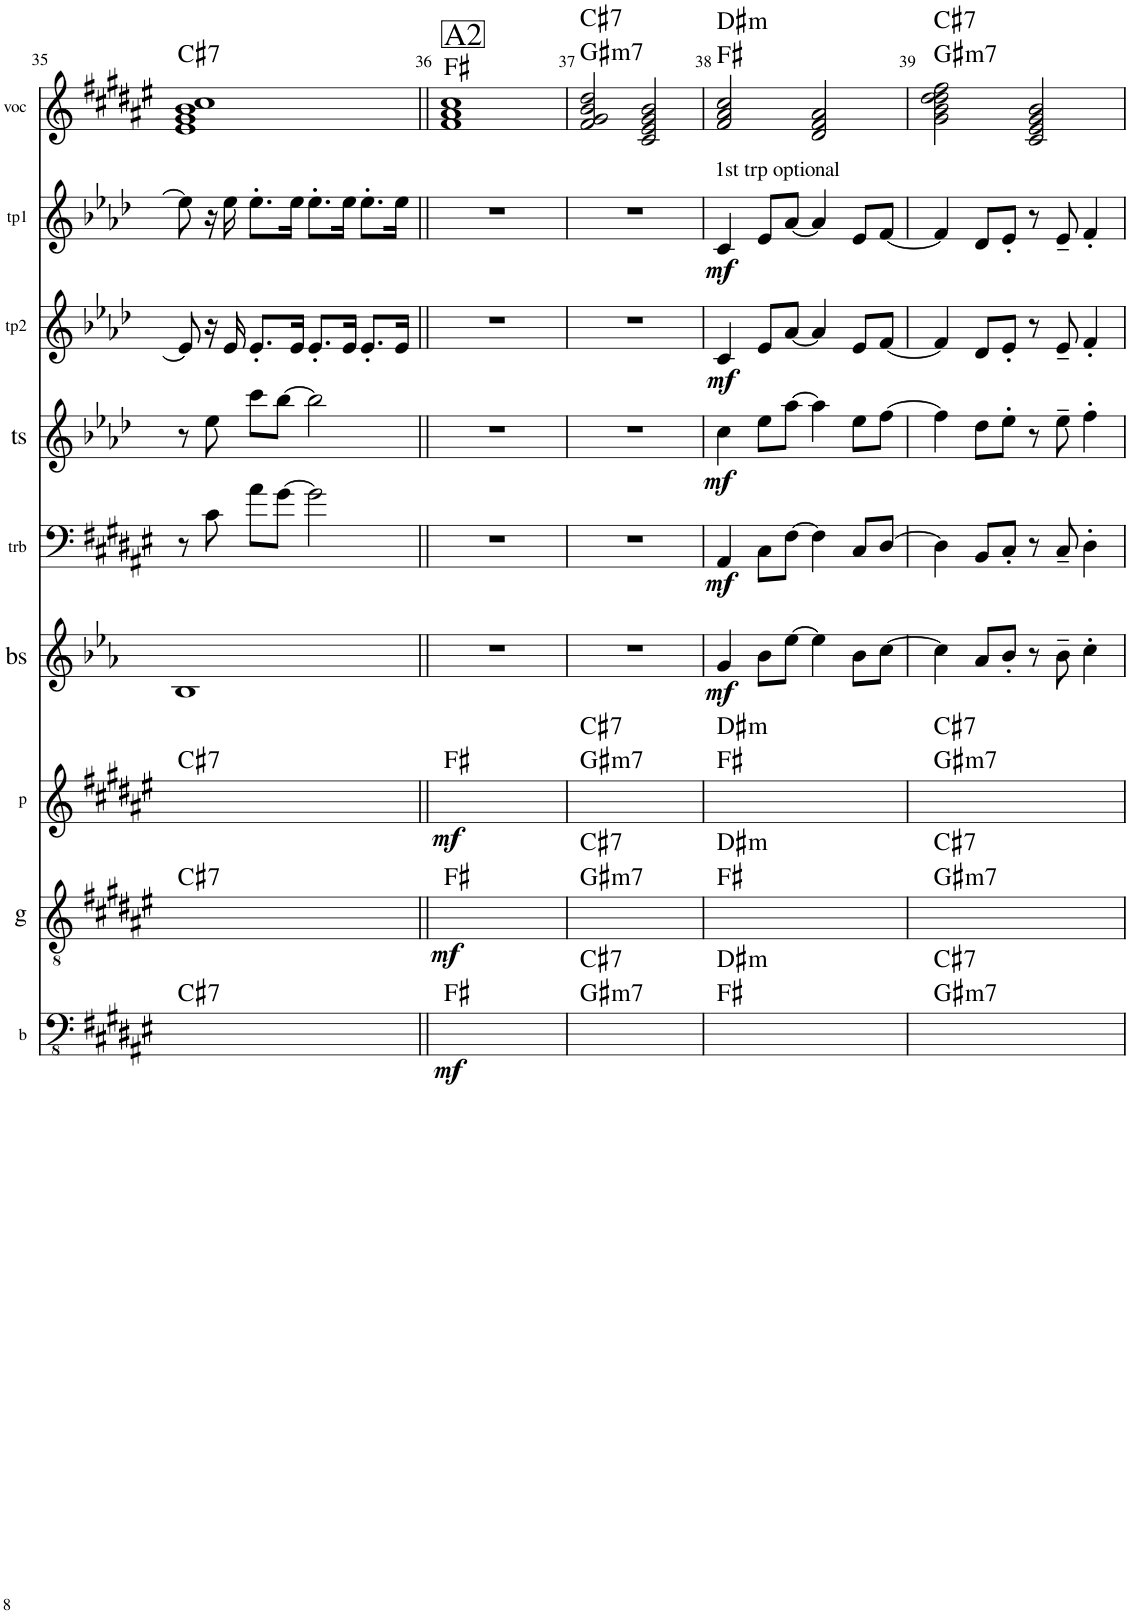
**kern	**dynam	**harte	**kern	**dynam	**harte	**kern	**dynam	**harte	**kern	**dynam	**kern	**dynam	**kern	**dynam	**kern	**dynam	**kern	**dynam	**kern	**harte
*part9	*part9	*part9	*part8	*part8	*part8	*part7	*part7	*part7	*part6	*part6	*part5	*part5	*part4	*part4	*part3	*part3	*part2	*part2	*part1	*part1
*staff9	*staff9	*	*staff8	*staff8	*	*staff7	*staff7	*	*staff6	*staff6	*staff5	*staff5	*staff4	*staff4	*staff3	*staff3	*staff2	*staff2	*staff1	*
*I"b	*	*	*I"g	*	*	*I"p	*	*	*I"bs	*	*I"trb	*	*I"ts	*	*I"tp2	*	*I"tp1	*	*I"voc	*
*I'b	*	*	*I'g	*	*	*I'p	*	*	*I'bs	*	*I'trb	*	*I'ts	*	*I'tp2	*	*I'tp1	*	*I'voc	*
!!LO:PB:g=z
*clefFv4	*	*	*clefGv2	*	*	*clefG2	*	*	*clefG2	*	*clefF4	*	*clefG2	*	*clefG2	*	*clefG2	*	*clefG2	*
*	*	*	*	*	*	*	*	*	*Trd12c21	*	*	*	*Trd8c14	*	*Trd1c2	*	*Trd1c2	*	*Trd4c7	*
*k[f#c#g#d#a#e#]	*	*	*k[f#c#g#d#a#e#]	*	*	*k[f#c#g#d#a#e#]	*	*	*k[b-e-a-]	*	*k[f#c#g#d#a#e#]	*	*k[b-e-a-d-]	*	*k[b-e-a-d-]	*	*k[b-e-a-d-]	*	*k[f#c#g#d#a#e#]	*
*M4/4	*	*	*M4/4	*	*	*M4/4	*	*	*M4/4	*	*M4/4	*	*M4/4	*	*M4/4	*	*M4/4	*	*M4/4	*
=35	=35	=35	=35	=35	=35	=35	=35	=35	=35	=35	=35	=35	=35	=35	=35	=35	=35	=35	=35	=35
!	!	!LO:H:kt=7	!	!	!LO:H:kt=7	!	!	!LO:H:kt=7	!	!	!	!	!	!	!	!	!	!	!	!LO:H:kt=7
1ryy	.	C#:7	1ryy	.	C#:7	1ryy	.	C#:7	1B-	.	8r	.	8r	.	8e-/]	.	8ee-\]	.	1e# 1g# 1b 1cc#	C#:7
.	.	.	.	.	.	.	.	.	.	.	8c#\	.	8ee-\	.	16r	.	16r	.	.	.
.	.	.	.	.	.	.	.	.	.	.	.	.	.	.	16e-/	.	16ee-\	.	.	.
.	.	.	.	.	.	.	.	.	.	.	8a#\L	.	8ccc\L	.	8.e-'/L	.	8.ee-'\L	.	.	.
.	.	.	.	.	.	.	.	.	.	.	[8g#\J	.	[8bb-\J	.	.	.	.	.	.	.
.	.	.	.	.	.	.	.	.	.	.	.	.	.	.	16e-/Jk	.	16ee-\Jk	.	.	.
.	.	.	.	.	.	.	.	.	.	.	2g#\]	.	2bb-\]	.	8.e-'/L	.	8.ee-'\L	.	.	.
.	.	.	.	.	.	.	.	.	.	.	.	.	.	.	16e-/Jk	.	16ee-\Jk	.	.	.
.	.	.	.	.	.	.	.	.	.	.	.	.	.	.	8.e-'/L	.	8.ee-'\L	.	.	.
.	.	.	.	.	.	.	.	.	.	.	.	.	.	.	16e-/Jk	.	16ee-\Jk	.	.	.
=36||	=36||	=36||	=36||	=36||	=36||	=36||	=36||	=36||	=36||	=36||	=36||	=36||	=36||	=36||	=36||	=36||	=36||	=36||	=36||	=36||
!	!	!	!	!	!	!	!	!	!	!	!	!	!	!	!	!	!	!	!LO:TX:a:t=A2	!
!	!LO:DY:b	!	!	!LO:DY:b	!	!	!LO:DY:b	!	!	!	!	!	!	!	!	!	!	!	!	!
2ryy	mf	F#:maj	2ryy	mf	F#:maj	2ryy	mf	F#:maj	1r	.	1r	.	1r	.	1r	.	1r	.	1f# 1a# 1cc#	F#:maj
2ryy	.	.	2ryy	.	.	2ryy	.	.	.	.	.	.	.	.	.	.	.	.	.	.
=37	=37	=37	=37	=37	=37	=37	=37	=37	=37	=37	=37	=37	=37	=37	=37	=37	=37	=37	=37	=37
!	!	!LO:H:n=1:kt=m7	!	!	!	!	!	!	!	!	!	!	!	!	!	!	!	!	!	!
!	!	!LO:H:n=2:kt=7	!	!	!LO:H:n=1:kt=m7	!	!	!	!	!	!	!	!	!	!	!	!	!	!	!
!	!	!	!	!	!LO:H:n=2:kt=7	!	!	!LO:H:n=1:kt=m7	!	!	!	!	!	!	!	!	!	!	!	!
!	!	!	!	!	!	!	!	!LO:H:n=2:kt=7	!	!	!	!	!	!	!	!	!	!	!	!LO:H:n=1:kt=m7
!	!	!	!	!	!	!	!	!	!	!	!	!	!	!	!	!	!	!	!	!LO:H:n=2:kt=7
1ryy	.	G#:min7 C#:7	1ryy	.	G#:min7 C#:7	1ryy	.	G#:min7 C#:7	1r	.	1r	.	1r	.	1r	.	1r	.	2f#/ 2g#/ 2b/ 2dd#/	G#:min7 C#:7
.	.	.	.	.	.	.	.	.	.	.	.	.	.	.	.	.	.	.	2c#/ 2e#/ 2g#/ 2b/	.
=38	=38	=38	=38	=38	=38	=38	=38	=38	=38	=38	=38	=38	=38	=38	=38	=38	=38	=38	=38	=38
!	!	!	!	!	!	!	!	!	!	!	!	!	!	!	!	!	!LO:TX:a:t=1st trp optional	!	!	!
!	!	!LO:H:n=2:kt=m	!	!	!LO:H:n=2:kt=m	!	!	!LO:H:n=2:kt=m	!	!LO:DY:b	!	!LO:DY:b	!	!LO:DY:b	!	!LO:DY:b	!	!LO:DY:b	!	!LO:H:n=2:kt=m
1ryy	.	F#:maj D#:min	1ryy	.	F#:maj D#:min	1ryy	.	F#:maj D#:min	4g/	mf	4AA#/	mf	4cc\	mf	4c/	mf	4c/	mf	2f#/ 2a#/ 2cc#/	F#:maj D#:min
.	.	.	.	.	.	.	.	.	8b-\L	.	8C#\L	.	8ee-\L	.	8e-/L	.	8e-/L	.	.	.
.	.	.	.	.	.	.	.	.	[8ee-\J	.	[8F#\J	.	[8aa-\J	.	[8a-/J	.	[8a-/J	.	.	.
.	.	.	.	.	.	.	.	.	4ee-\]	.	4F#\]	.	4aa-\]	.	4a-/]	.	4a-/]	.	2d#/ 2f#/ 2a#/	.
.	.	.	.	.	.	.	.	.	8b-\L	.	8C#/L	.	8ee-\L	.	8e-/L	.	8e-/L	.	.	.
.	.	.	.	.	.	.	.	.	[8cc\J	.	[8D#/J	.	[8ff\J	.	[8f/J	.	[8f/J	.	.	.
=39	=39	=39	=39	=39	=39	=39	=39	=39	=39	=39	=39	=39	=39	=39	=39	=39	=39	=39	=39	=39
!	!	!LO:H:n=1:kt=m7	!	!	!	!	!	!	!	!	!	!	!	!	!	!	!	!	!	!
!	!	!LO:H:n=2:kt=7	!	!	!LO:H:n=1:kt=m7	!	!	!	!	!	!	!	!	!	!	!	!	!	!	!
!	!	!	!	!	!LO:H:n=2:kt=7	!	!	!LO:H:n=1:kt=m7	!	!	!	!	!	!	!	!	!	!	!	!
!	!	!	!	!	!	!	!	!LO:H:n=2:kt=7	!	!	!	!	!	!	!	!	!	!	!	!LO:H:n=1:kt=m7
!	!	!	!	!	!	!	!	!	!	!	!	!	!	!	!	!	!	!	!	!LO:H:n=2:kt=7
1ryy	.	G#:min7 C#:7	1ryy	.	G#:min7 C#:7	1ryy	.	G#:min7 C#:7	4cc\]	.	4D#\]	.	4ff\]	.	4f/]	.	4f/]	.	2g#\ 2b\ 2dd#\ 2dd#\ 2ff#\	G#:min7 C#:7
.	.	.	.	.	.	.	.	.	8a-/L	.	8BB/L	.	8dd-\L	.	8d-/L	.	8d-/L	.	.	.
.	.	.	.	.	.	.	.	.	8b-'/J	.	8C#'/J	.	8ee-'\J	.	8e-'/J	.	8e-'/J	.	.	.
.	.	.	.	.	.	.	.	.	8r	.	8r	.	8r	.	8r	.	8r	.	2c#/ 2e#/ 2g#/ 2b/	.
.	.	.	.	.	.	.	.	.	8b-~\	.	8C#~/	.	8ee-~\	.	8e-~/	.	8e-~/	.	.	.
.	.	.	.	.	.	.	.	.	4cc'\	.	4D#'\	.	4ff'\	.	4f'/	.	4f'/	.	.	.
=	=	=	=	=	=	=	=	=	=	=	=	=	=	=	=	=	=	=	=	=
*-	*-	*-	*-	*-	*-	*-	*-	*-	*-	*-	*-	*-	*-	*-	*-	*-	*-	*-	*-	*-
